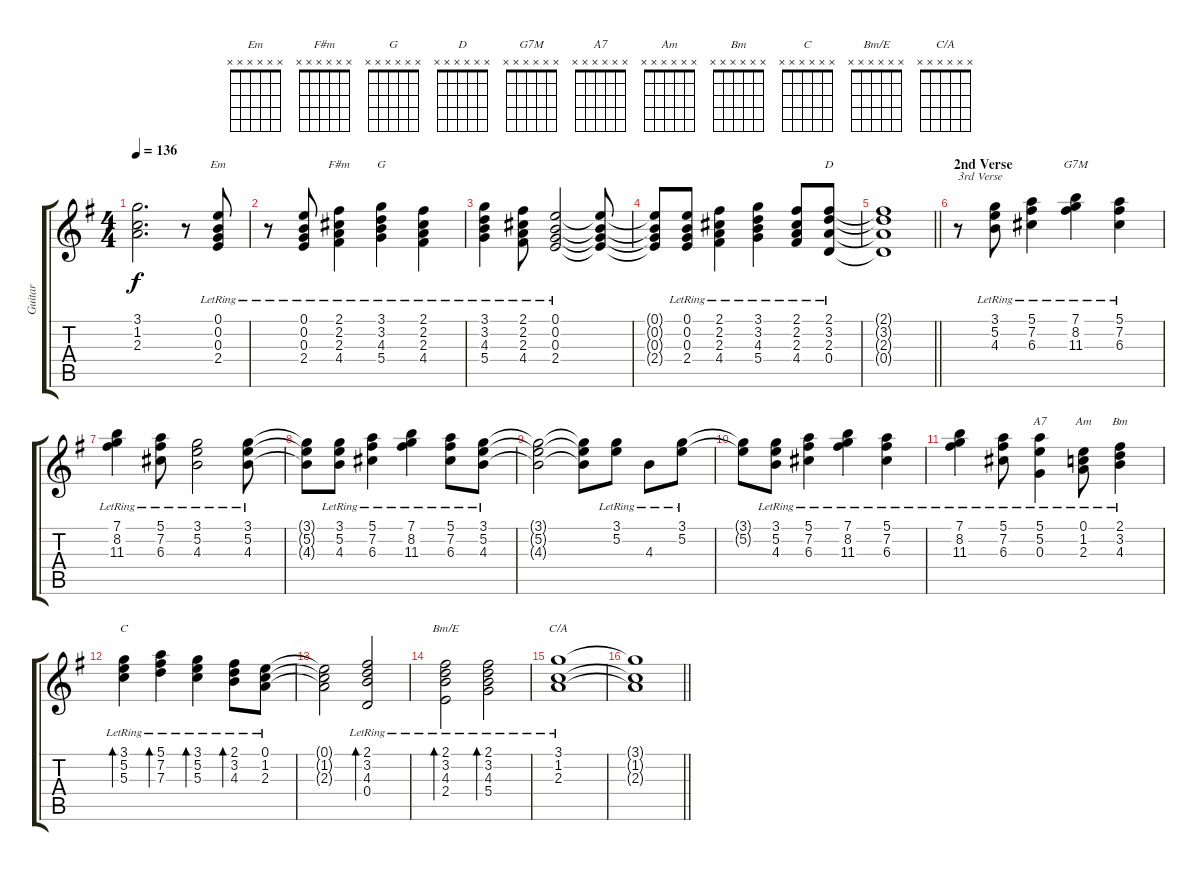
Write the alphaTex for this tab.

\track ("Guitar" "Guitar") {instrument acousticguitarsteel}
\staff {score tabs}
\tuning (E4 B3 G3 D3 A2 E2) {hide}
\chord ("Em" x x x x x x)
\chord ("F#m" x x x x x x)
\chord ("G" x x x x x x)
\chord ("D" x x x x x x)
\chord ("G7M" x x x x x x)
\chord ("A7" x x x x x x)
\chord ("Am" x x x x x x)
\chord ("Bm" x x x x x x)
\chord ("C" x x x x x x)
\chord ("Bm/E" x x x x x x)
\chord ("C/A" x x x x x x)
\ts (4 4)
\tempo 136
\clef g2
\ks g
(3.1{t} 1.2{t} 2.3{t}).2{d dy f} r.8 (0.1{lr} 0.2{lr} 0.3{lr} 2.4{lr}).8{ch "Em"} |
r.8 (0.1{lr} 0.2{lr} 0.3{lr} 2.4{lr}).8 (2.1{lr} 2.2{lr} 2.3{lr} 4.4{lr}).4{ch "F#m"} (3.1{lr} 3.2{lr} 4.3{lr} 5.4{lr}).4{ch "G"} (2.1{lr} 2.2{lr} 2.3{lr} 4.4{lr}).4 |
(3.1{lr} 3.2{lr} 4.3{lr} 5.4{lr}).4 (2.1{lr} 2.2{lr} 2.3{lr} 4.4{lr}).8 (0.1{lr} 0.2{lr} 0.3{lr} 2.4{lr}).2 (0.1{t} 0.2{t} 0.3{t} 2.4{t}).8 |
(0.1{t} 0.2{t} 0.3{t} 2.4{t}).8 (0.1{lr} 0.2{lr} 0.3{lr} 2.4{lr}).8 (2.1{lr} 2.2{lr} 2.3{lr} 4.4{lr}).4 (3.1{lr} 3.2{lr} 4.3{lr} 5.4{lr}).4 (2.1{lr} 2.2{lr} 2.3{lr} 4.4{lr}).8 (2.1{lr} 3.2{lr} 2.3{lr} 0.4{lr}).8{ch "D"} |
\barLineRight lightlight
(2.1{t} 3.2{t} 2.3{t} 0.4{t}).1 |
\section ("" "2nd Verse")
r.8{txt "3rd Verse"} (3.1{lr} 5.2{lr} 4.3{lr}).8 (5.1{lr} 7.2{lr} 6.3{lr}).4 (7.1{lr} 8.2{lr} 11.3{lr}).4{ch "G7M"} (5.1{lr} 7.2{lr} 6.3{lr}).4 |
(7.1{lr} 8.2{lr} 11.3{lr}).4 (5.1{lr} 7.2{lr} 6.3{lr}).8 (3.1{lr} 5.2{lr} 4.3{lr}).2 (3.1{lr} 5.2{lr} 4.3{lr}).8 |
(3.1{t} 5.2{t} 4.3{t}).8 (3.1{lr} 5.2{lr} 4.3{lr}).8 (5.1{lr} 7.2{lr} 6.3{lr}).4 (7.1{lr} 8.2{lr} 11.3{lr}).4 (5.1{lr} 7.2{lr} 6.3{lr}).8 (3.1{lr} 5.2{lr} 4.3{lr}).8 |
(3.1{t} 5.2{t} 4.3{t}).2 (3.1{t} 5.2{t} 4.3{t}).8 (3.1{lr} 5.2{lr}).8 4.3{lr}.8 (3.1{lr} 5.2{lr}).8 |
(3.1{t} 5.2{t}).8 (3.1{lr} 5.2{lr} 4.3{lr}).8 (5.1{lr} 7.2{lr} 6.3{lr}).4 (7.1{lr} 8.2{lr} 11.3{lr}).4 (5.1{lr} 7.2{lr} 6.3{lr}).4 |
(7.1{lr} 8.2{lr} 11.3{lr}).4 (5.1{lr} 7.2{lr} 6.3{lr}).8 (5.1{lr} 5.2{lr} 0.3{lr}).4{ch "A7"} (0.1{lr} 1.2{lr} 2.3{lr}).8{ch "Am"} (2.1{lr} 3.2{lr} 4.3{lr}).4{ch "Bm"} |
(3.1{lr} 5.2{lr} 5.3{lr}).4{bd 240 ch "C"} (5.1{lr} 7.2{lr} 7.3{lr}).4{bd 240} (3.1{lr} 5.2{lr} 5.3{lr}).4{bd 240} (2.1{lr} 3.2{lr} 4.3{lr}).8{bd 240} (0.1{lr} 1.2{lr} 2.3{lr}).8 |
(0.1{t} 1.2{t} 2.3{t}).2 (2.1{lr} 3.2{lr} 4.3{lr} 0.4{lr}).2{bd 240} |
(2.1{lr} 3.2{lr} 4.3{lr} 2.4{lr}).2{bd 240 ch "Bm/E"} (2.1{lr} 3.2{lr} 4.3{lr} 5.4{lr}).2{bd 240} |
(3.1{lr} 1.2{lr} 2.3{lr}).1{ch "C/A"} |
\barLineRight lightlight
(3.1{t} 1.2{t} 2.3{t}).1
